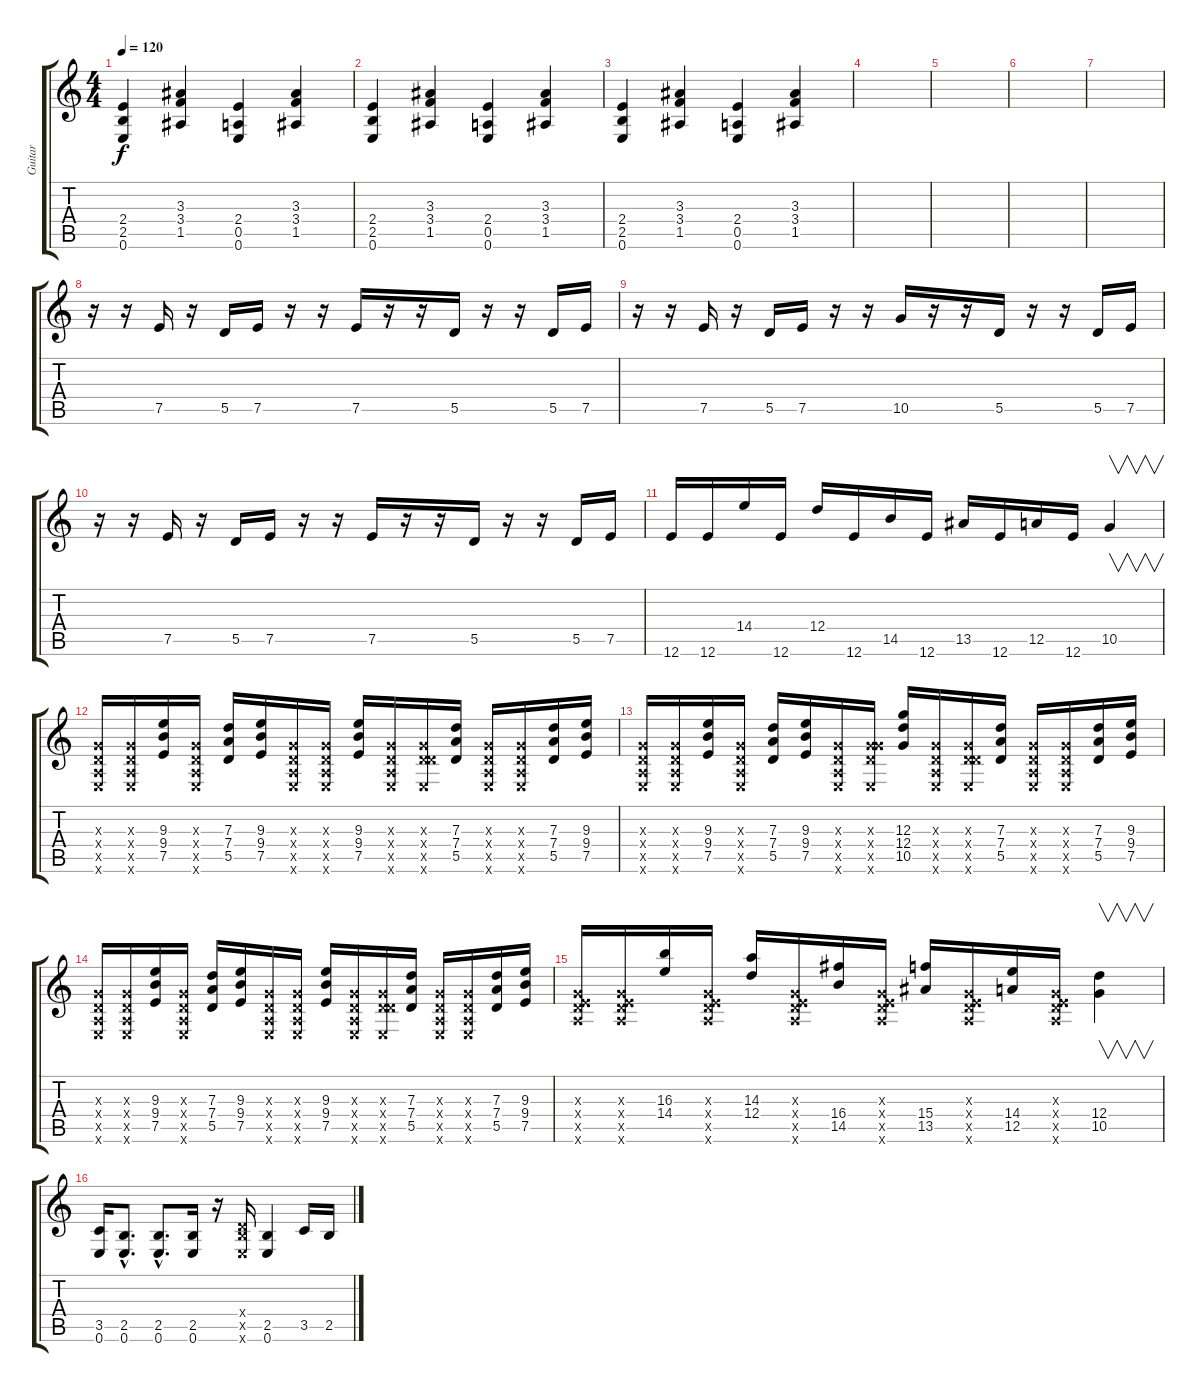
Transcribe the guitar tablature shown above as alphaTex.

\track ("Guitar" "Guitar") {instrument distortionguitar}
\staff {score tabs}
\tuning (E4 B3 G3 D3 A2 E2) {hide}
\ts (4 4)
\tempo 120
\clef g2
\ks c
(2.4 2.5 0.6).4{dy f} (3.3 3.4 1.5).4 (2.4 0.5 0.6).4 (3.3 3.4 1.5).4 |
(2.4 2.5 0.6).4 (3.3 3.4 1.5).4 (2.4 0.5 0.6).4 (3.3 3.4 1.5).4 |
(2.4 2.5 0.6).4 (3.3 3.4 1.5).4 (2.4 0.5 0.6).4 (3.3 3.4 1.5).4 |
|
|
|
|
r.16 r.16 7.5.16 r.16 5.5.16 7.5.16 r.16 r.16 7.5.16 r.16 r.16 5.5.16 r.16 r.16 5.5.16 7.5.16 |
r.16 r.16 7.5.16 r.16 5.5.16 7.5.16 r.16 r.16 10.5.16 r.16 r.16 5.5.16 r.16 r.16 5.5.16 7.5.16 |
r.16 r.16 7.5.16 r.16 5.5.16 7.5.16 r.16 r.16 7.5.16 r.16 r.16 5.5.16 r.16 r.16 5.5.16 7.5.16 |
12.6.16 12.6.16 14.4.16 12.6.16 12.4.16 12.6.16 14.5.16 12.6.16 13.5.16 12.6.16 12.5.16 12.6.16 10.5.4{v} |
(0.3{x} 0.4{x} 0.5{x} 0.6{x}).16 (0.3{x} 0.4{x} 0.5{x} 0.6{x}).16 (9.3 9.4 7.5).16 (0.3{x} 0.4{x} 0.5{x} 0.6{x}).16 (7.3 7.4 5.5).16 (9.3 9.4 7.5).16 (0.3{x} 0.4{x} 0.5{x} 0.6{x}).16 (0.3{x} 0.4{x} 0.5{x} 0.6{x}).16 (9.3 9.4 7.5).16 (0.3{x} 0.4{x} 0.5{x} 0.6{x}).16 (0.3{x} 0.4{x} 5.5{x} 0.6{x}).16 (7.3 7.4 5.5).16 (0.3{x} 0.4{x} 0.5{x} 0.6{x}).16 (0.3{x} 0.4{x} 0.5{x} 0.6{x}).16 (7.3 7.4 5.5).16 (9.3 9.4 7.5).16 |
(0.3{x} 0.4{x} 0.5{x} 0.6{x}).16 (0.3{x} 0.4{x} 0.5{x} 0.6{x}).16 (9.3 9.4 7.5).16 (0.3{x} 0.4{x} 0.5{x} 0.6{x}).16 (7.3 7.4 5.5).16 (9.3 9.4 7.5).16 (0.3{x} 0.4{x} 0.5{x} 0.6{x}).16 (0.3{x} 0.4{x} 10.5{x} 0.6{x}).16 (12.3 12.4 10.5).16 (0.3{x} 0.4{x} 0.5{x} 0.6{x}).16 (0.3{x} 0.4{x} 5.5{x} 0.6{x}).16 (7.3 7.4 5.5).16 (0.3{x} 0.4{x} 0.5{x} 0.6{x}).16 (0.3{x} 0.4{x} 0.5{x} 0.6{x}).16 (7.3 7.4 5.5).16 (9.3 9.4 7.5).16 |
(0.3{x} 0.4{x} 0.5{x} 0.6{x}).16 (0.3{x} 0.4{x} 0.5{x} 0.6{x}).16 (9.3 9.4 7.5).16 (0.3{x} 0.4{x} 0.5{x} 0.6{x}).16 (7.3 7.4 5.5).16 (9.3 9.4 7.5).16 (0.3{x} 0.4{x} 0.5{x} 0.6{x}).16 (0.3{x} 0.4{x} 0.5{x} 0.6{x}).16 (9.3 9.4 7.5).16 (0.3{x} 0.4{x} 0.5{x} 0.6{x}).16 (0.3{x} 0.4{x} 5.5{x} 0.6{x}).16 (7.3 7.4 5.5).16 (0.3{x} 0.4{x} 0.5{x} 0.6{x}).16 (0.3{x} 0.4{x} 0.5{x} 0.6{x}).16 (7.3 7.4 5.5).16 (9.3 9.4 7.5).16 |
(0.3{x} 0.4{x} 0.5{x} 12.6{x}).16 (0.3{x} 0.4{x} 0.5{x} 12.6{x}).16 (16.3 14.4).16 (0.3{x} 0.4{x} 0.5{x} 12.6{x}).16 (14.3 12.4).16 (0.3{x} 0.4{x} 0.5{x} 12.6{x}).16 (16.4 14.5).16 (0.3{x} 0.4{x} 0.5{x} 12.6{x}).16 (15.4 13.5).16 (0.3{x} 0.4{x} 0.5{x} 12.6{x}).16 (14.4 12.5).16 (0.3{x} 0.4{x} 0.5{x} 12.6{x}).16 (12.4 10.5).4{v} |
(3.5 0.6).16 (2.5{hac} 0.6{hac}).8{d} (2.5{hac} 0.6{hac}).8{d} (2.5 0.6).16 r.16 (0.4{x} 2.5{x} 0.6{x}).16 (2.5 0.6).4 3.5.16 2.5.16
